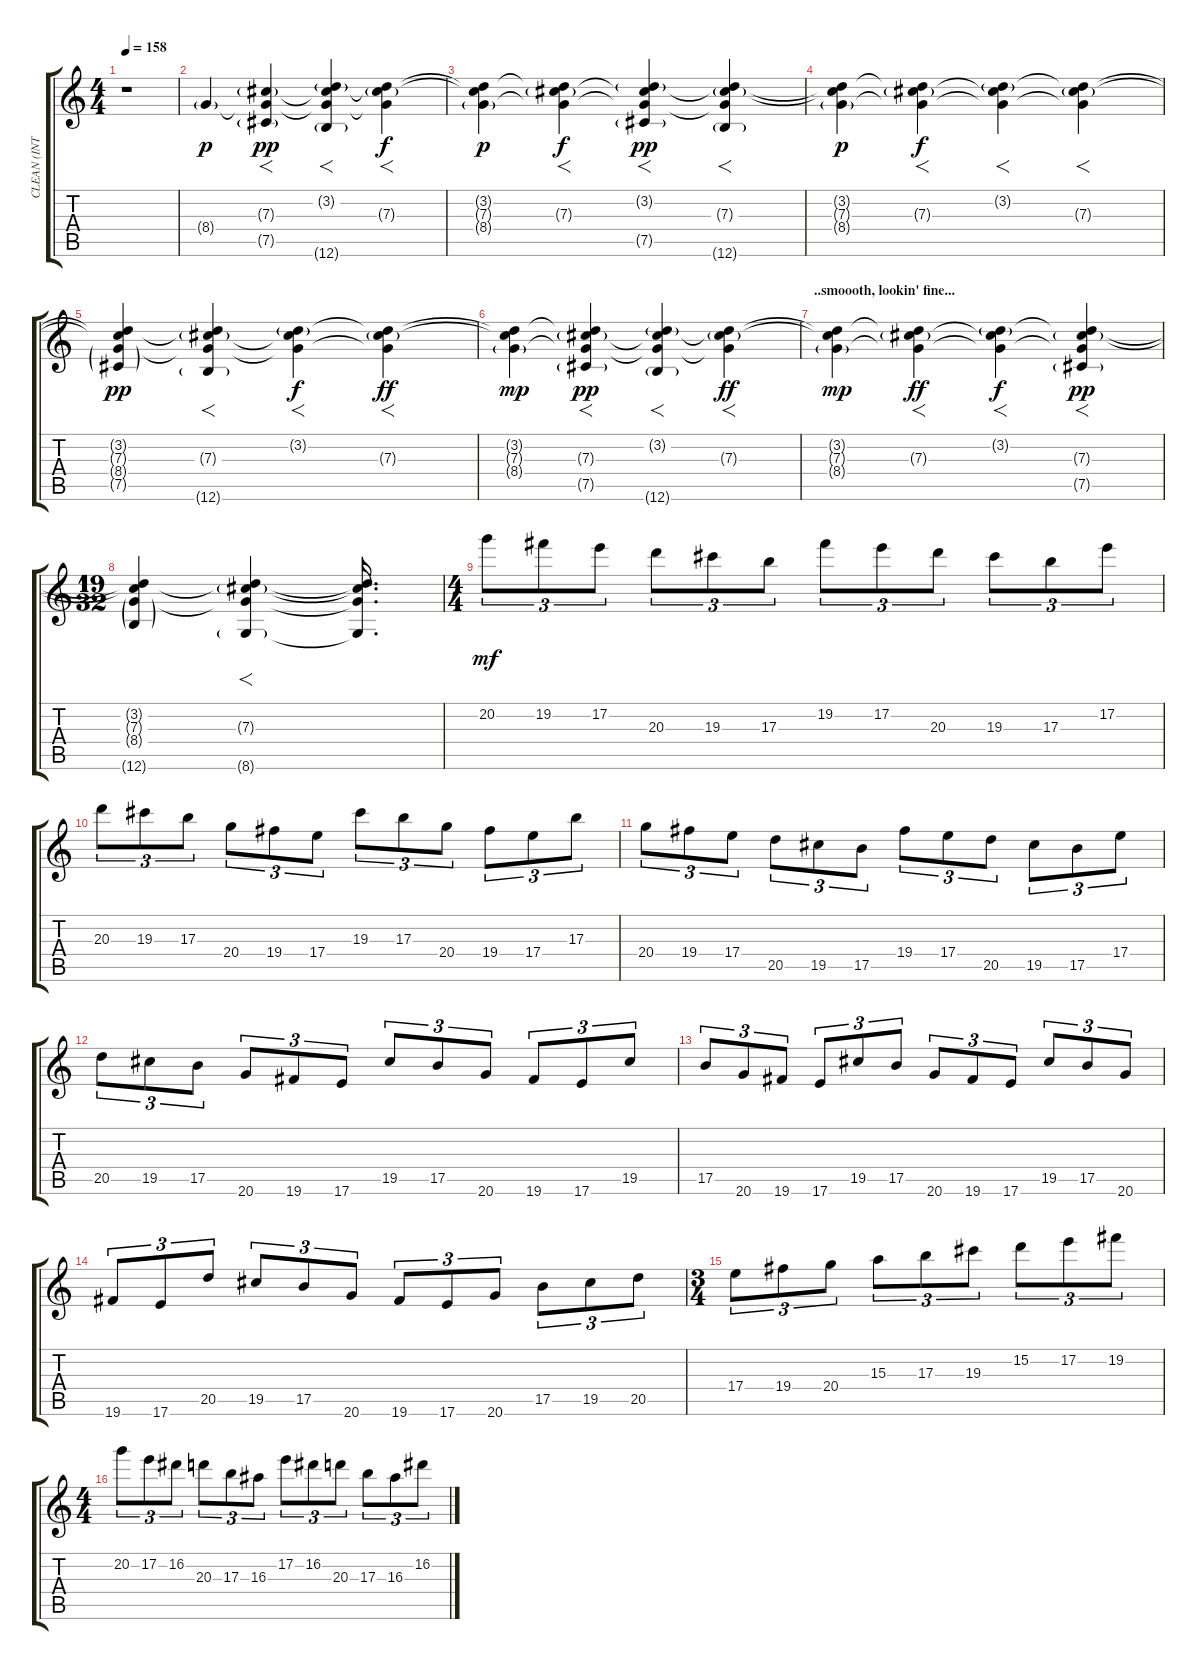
\track ("CLEAN (INTRO)" "CLEAN (INT") {instrument electricguitarmuted}
\staff {score tabs}
\tuning (Eb4 B3 Gb3 B2 Gb2 B1) {hide}
\ts (4 4)
\tempo 158
\clef g2
\ks c
r.1{dy mf} |
8.4{g}.4{dy p} (7.3{g} 8.4{t} 7.5{g}).4{f dy pp} (3.2{g} 7.3{t} 8.4{t} 12.6{g}).4{f} (3.2{t} 7.3{g} 8.4{t}).4{f dy f} |
(3.2{t} 7.3{t} 8.4{g}).4{dy p} (3.2{t} 7.3{g} 8.4{t}).4{f dy f} (3.2{g} 7.3{t} 8.4{t} 7.5{g}).4{f dy pp} (3.2{t} 7.3{g} 8.4{t} 12.6{g}).4{f} |
(3.2{t} 7.3{t} 8.4{g}).4{dy p} (3.2{t} 7.3{g} 8.4{t}).4{f dy f} (3.2{g} 7.3{t} 8.4{t}).4{f} (3.2{t} 7.3{g} 8.4{t}).4{f} |
(3.2{t} 7.3{t} 8.4{g} 7.5{g}).4{dy pp} (3.2{t} 7.3{g} 8.4{t} 12.6{g}).4{f} (3.2{g} 7.3{t} 8.4{t}).4{f dy f} (3.2{t} 7.3{g} 8.4{t}).4{f dy ff} |
(3.2{t} 7.3{t} 8.4{g}).4{dy mp} (3.2{t} 7.3{g} 8.4{t} 7.5{g}).4{f dy pp} (3.2{g} 7.3{t} 8.4{t} 12.6{g}).4{f} (3.2{t} 7.3{g} 8.4{t}).4{f dy ff} |
\section ("" "..smoooth, lookin' fine...")
(3.2{t} 7.3{t} 8.4{g}).4{dy mp} (3.2{t} 7.3{g} 8.4{t}).4{f dy ff} (3.2{g} 7.3{t} 8.4{t}).4{f dy f} (3.2{t} 7.3{g} 8.4{t} 7.5{g}).4{f dy pp} |
\ts (19 32)
(3.2{t} 7.3{t} 8.4{g} 12.6{g}).4 (3.2{t} 7.3{g} 8.4{t} 8.6{g}).4{f} (3.2{t} 7.3{t} 8.4{t} 8.6{t}).16{d} |
\ts (4 4)
20.2.8{tu (3 2) dy mf} 19.2.8{tu (3 2)} 17.2.8{tu (3 2)} 20.3.8{tu (3 2)} 19.3.8{tu (3 2)} 17.3.8{tu (3 2)} 19.2.8{tu (3 2)} 17.2.8{tu (3 2)} 20.3.8{tu (3 2)} 19.3.8{tu (3 2)} 17.3.8{tu (3 2)} 17.2.8{tu (3 2)} |
20.3.8{tu (3 2)} 19.3.8{tu (3 2)} 17.3.8{tu (3 2)} 20.4.8{tu (3 2)} 19.4.8{tu (3 2)} 17.4.8{tu (3 2)} 19.3.8{tu (3 2)} 17.3.8{tu (3 2)} 20.4.8{tu (3 2)} 19.4.8{tu (3 2)} 17.4.8{tu (3 2)} 17.3.8{tu (3 2)} |
20.4.8{tu (3 2)} 19.4.8{tu (3 2)} 17.4.8{tu (3 2)} 20.5.8{tu (3 2)} 19.5.8{tu (3 2)} 17.5.8{tu (3 2)} 19.4.8{tu (3 2)} 17.4.8{tu (3 2)} 20.5.8{tu (3 2)} 19.5.8{tu (3 2)} 17.5.8{tu (3 2)} 17.4.8{tu (3 2)} |
20.5.8{tu (3 2)} 19.5.8{tu (3 2)} 17.5.8{tu (3 2)} 20.6.8{tu (3 2)} 19.6.8{tu (3 2)} 17.6.8{tu (3 2)} 19.5.8{tu (3 2)} 17.5.8{tu (3 2)} 20.6.8{tu (3 2)} 19.6.8{tu (3 2)} 17.6.8{tu (3 2)} 19.5.8{tu (3 2)} |
17.5.8{tu (3 2)} 20.6.8{tu (3 2)} 19.6.8{tu (3 2)} 17.6.8{tu (3 2)} 19.5.8{tu (3 2)} 17.5.8{tu (3 2)} 20.6.8{tu (3 2)} 19.6.8{tu (3 2)} 17.6.8{tu (3 2)} 19.5.8{tu (3 2)} 17.5.8{tu (3 2)} 20.6.8{tu (3 2)} |
19.6.8{tu (3 2)} 17.6.8{tu (3 2)} 20.5.8{tu (3 2)} 19.5.8{tu (3 2)} 17.5.8{tu (3 2)} 20.6.8{tu (3 2)} 19.6.8{tu (3 2)} 17.6.8{tu (3 2)} 20.6.8{tu (3 2)} 17.5.8{tu (3 2)} 19.5.8{tu (3 2)} 20.5.8{tu (3 2)} |
\ts (3 4)
17.4.8{tu (3 2)} 19.4.8{tu (3 2)} 20.4.8{tu (3 2)} 15.3.8{tu (3 2)} 17.3.8{tu (3 2)} 19.3.8{tu (3 2)} 15.2.8{tu (3 2)} 17.2.8{tu (3 2)} 19.2.8{tu (3 2)} |
\ts (4 4)
20.2.8{tu (3 2)} 17.2.8{tu (3 2)} 16.2.8{tu (3 2)} 20.3.8{tu (3 2)} 17.3.8{tu (3 2)} 16.3.8{tu (3 2)} 17.2.8{tu (3 2)} 16.2.8{tu (3 2)} 20.3.8{tu (3 2)} 17.3.8{tu (3 2)} 16.3.8{tu (3 2)} 16.2.8{tu (3 2)}
